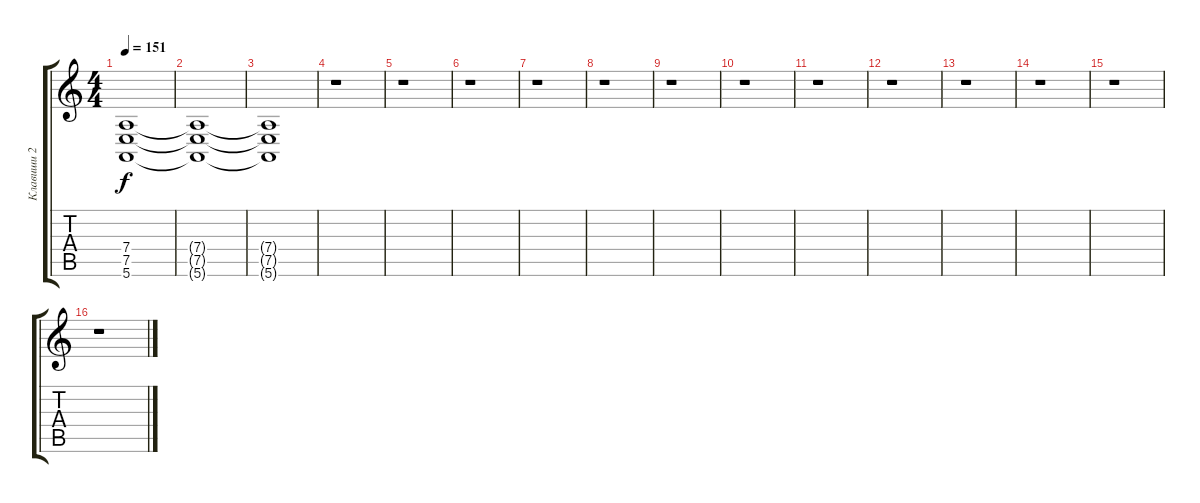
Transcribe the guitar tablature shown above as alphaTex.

\track ("Клавиши 2" "Клавиши 2") {instrument pad2warm}
\staff {score tabs}
\tuning (E4 B3 G3 D3 A2 E2) {hide}
\ts (4 4)
\tempo 151
\clef g2
\ks c
(7.4{t} 7.5{t} 5.6{t}).1{dy f} |
(7.4{t} 7.5{t} 5.6{t}).1 |
(7.4{t} 7.5{t} 5.6{t}).1 |
r.1 |
r.1 |
r.1 |
r.1 |
r.1 |
r.1 |
r.1 |
r.1 |
r.1 |
r.1 |
r.1 |
r.1 |
r.1
